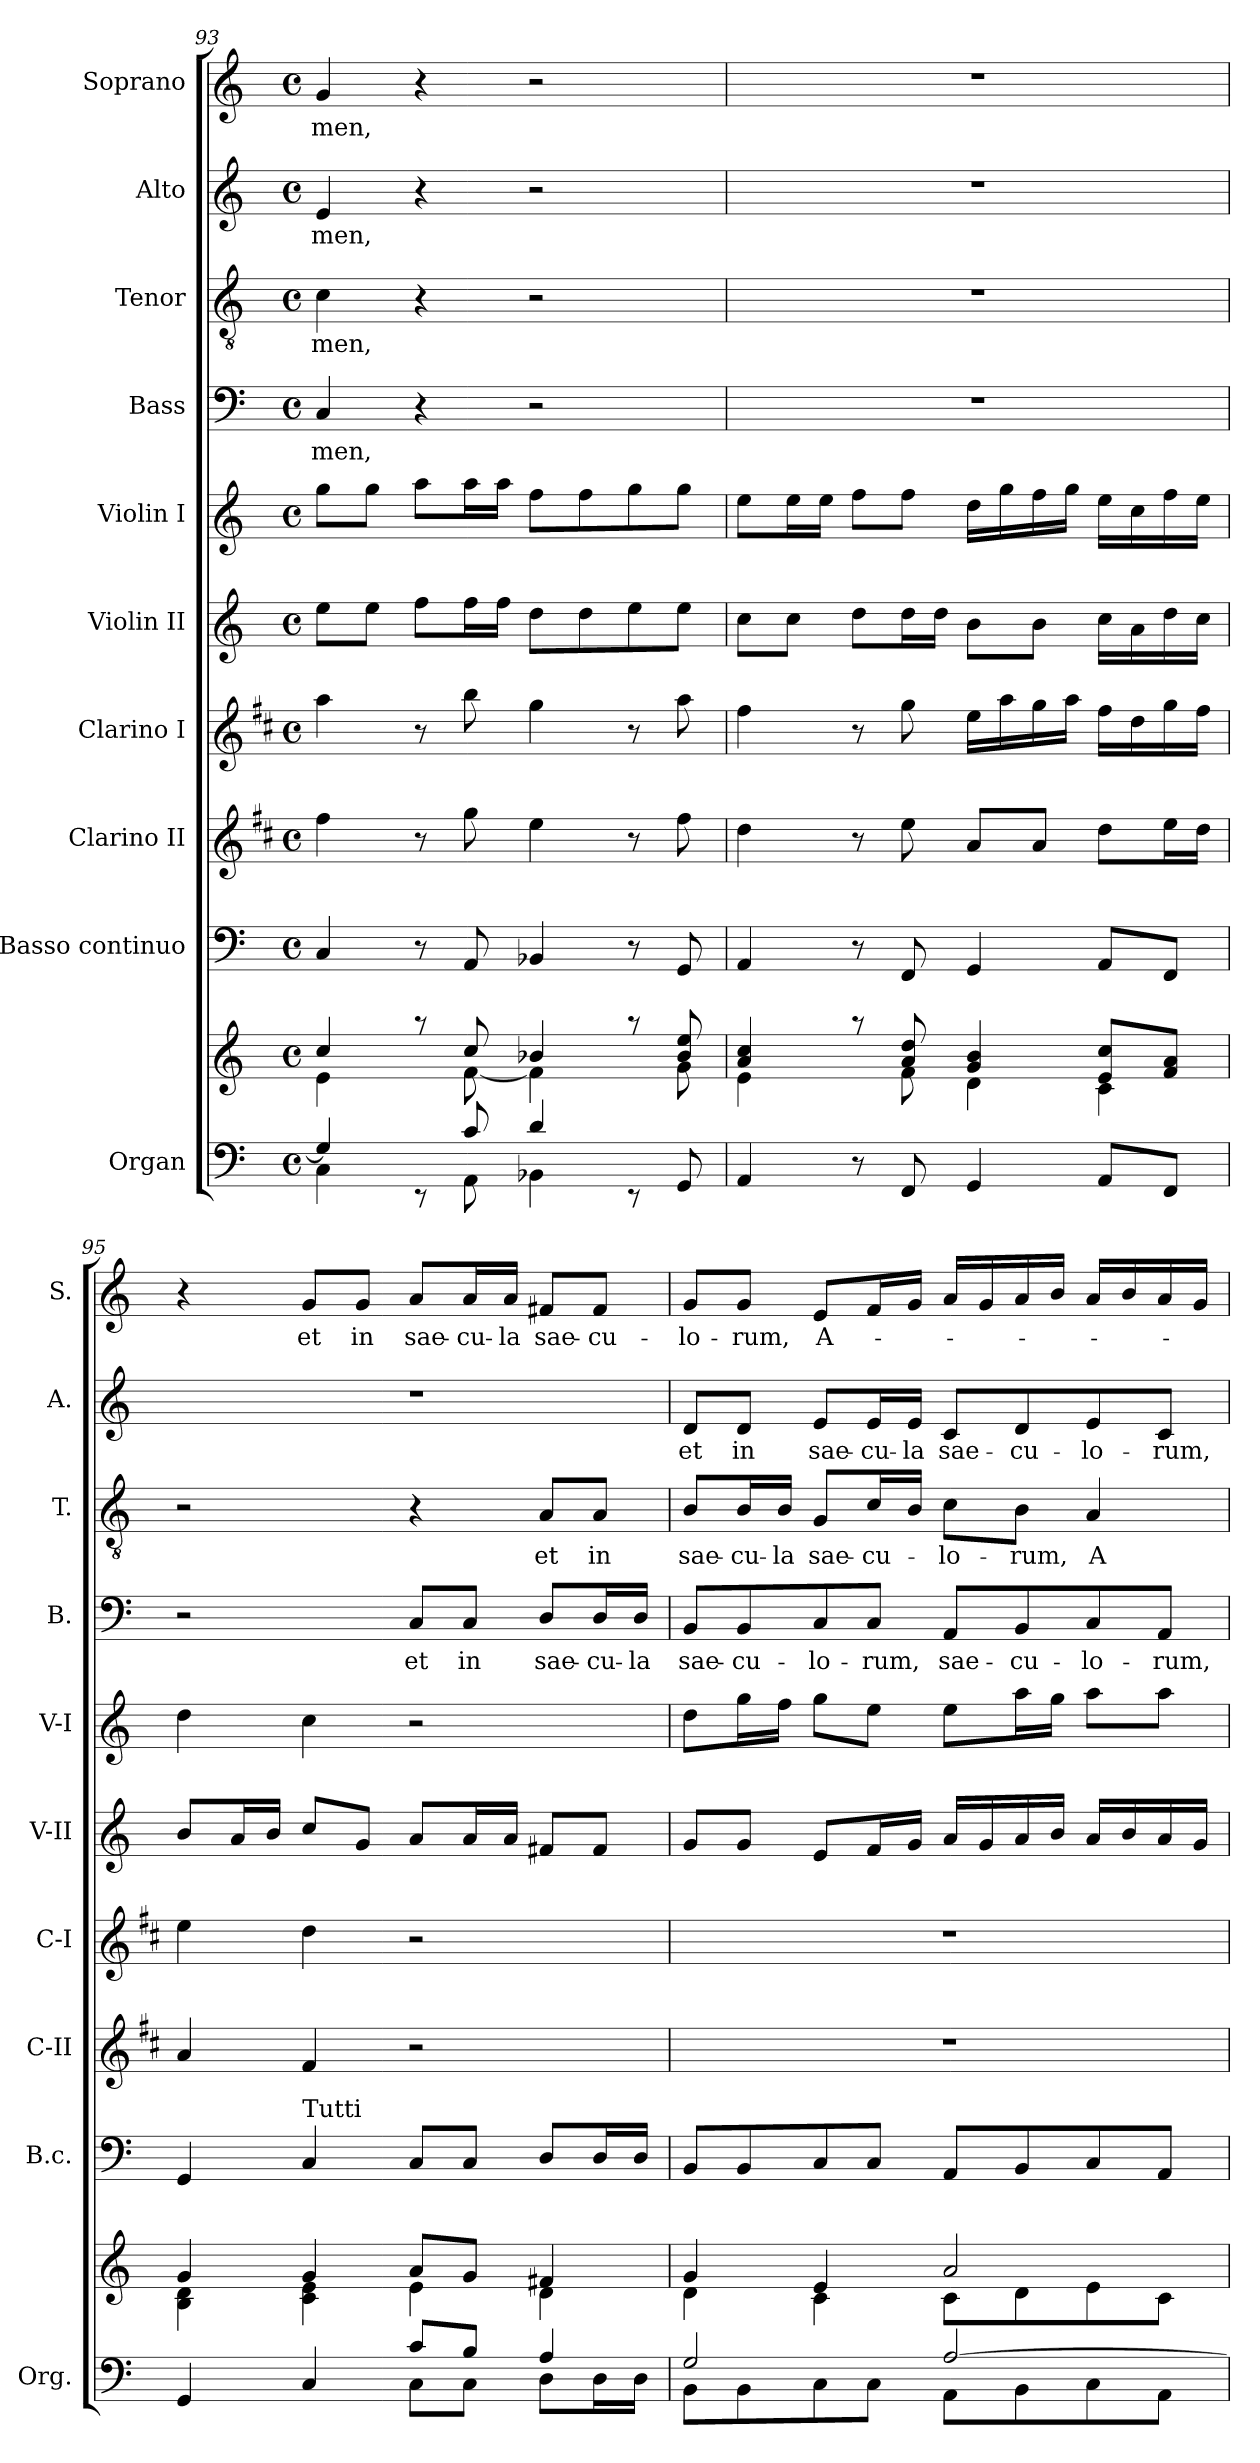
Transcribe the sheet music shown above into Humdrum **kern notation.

**kern	**kern	**kern	**kern	**kern	**kern	**kern	**kern	**text	**kern	**text	**kern	**text	**kern	**text
*part10	*part10	*part9	*part8	*part7	*part6	*part5	*part4	*part4	*part3	*part3	*part2	*part2	*part1	*part1
*staff11	*staff10	*staff9	*staff8	*staff7	*staff6	*staff5	*staff4	*staff4	*staff3	*staff3	*staff2	*staff2	*staff1	*staff1
*I"Organ	*	*I"Basso  continuo	*I"Clarino II	*I"Clarino I	*I"Violin II	*I"Violin I	*I"Bass	*	*I"Tenor	*	*I"Alto	*	*I"Soprano	*
*I'Org.	*	*I'B.c.	*I'C-II	*I'C-I	*I'V-II	*I'V-I	*I'B.	*	*I'T.	*	*I'A.	*	*I'S.	*
*clefF4	*clefG2	*clefF4	*clefG2	*clefG2	*clefG2	*clefG2	*clefF4	*	*clefGv2	*	*clefG2	*	*clefG2	*
*	*	*	*ITrd1c2	*ITrd1c2	*	*	*	*	*	*	*	*	*	*
*k[]	*k[]	*k[]	*k[]	*k[]	*k[]	*k[]	*k[]	*	*k[]	*	*k[]	*	*k[]	*
*C:	*C:	*C:	*C:	*C:	*C:	*C:	*C:	*	*C:	*	*C:	*	*C:	*
*M4/4	*M4/4	*M4/4	*M4/4	*M4/4	*M4/4	*M4/4	*M4/4	*	*M4/4	*	*M4/4	*	*M4/4	*
*met(c)	*met(c)	*met(c)	*met(c)	*met(c)	*met(c)	*met(c)	*met(c)	*	*met(c)	*	*met(c)	*	*met(c)	*
=93	=93	=93	=93	=93	=93	=93	=93	=93	=93	=93	=93	=93	=93	=93
*^	*^	*	*	*	*	*	*	*	*	*	*	*	*	*
!	!	!	!	!	!	!	!	!	!	!LO:LY:b	!	!LO:LY:b	!	!LO:LY:b	!	!LO:LY:b
4G/]	4C\	4cc/	4e\	4C/	4ee\	4gg\	8ee\L	8gg\L	4C/	-men,	4c\	-men,	4e/	-men,	4g/	-men,
.	.	.	.	.	.	.	8ee\J	8gg\J	.	.	.	.	.	.	.	.
8ryy	8rEE	8raa	8ryy	8r	8r	8r	8ff\L	8aa\L	4r	.	4r	.	4r	.	4r	.
8c/	8AA\	8cc/	[<8f\	8AA/	8ff\	8aa\	16ff\L	16aa\L	.	.	.	.	.	.	.	.
.	.	.	.	.	.	.	16ff\JJ	16aa\JJ	.	.	.	.	.	.	.	.
4d/	4BB-X\	4b-X/	4f\]	4BB-X/	4dd\	4ff\	8dd\L	8ff\L	2r	.	2r	.	2r	.	2r	.
.	.	.	.	.	.	.	8dd\	8ff\	.	.	.	.	.	.	.	.
4ryy	8rEE	8raa	8ryy	8r	8r	8r	8ee\	8gg\	.	.	.	.	.	.	.	.
.	8GG/	8b-/ 8ee/	8g\	8GG/	8ee\	8gg\	8ee\J	8gg\J	.	.	.	.	.	.	.	.
*v	*v	*	*	*	*	*	*	*	*	*	*	*	*	*	*	*
=94	=94	=94	=94	=94	=94	=94	=94	=94	=94	=94	=94	=94	=94	=94	=94
4AA/	4a/ 4cc/	4e\	4AA/	4cc\	4ee\	8cc\L	8ee\L	1r	.	1r	.	1r	.	1r	.
.	.	.	.	.	.	8cc\J	16ee\L	.	.	.	.	.	.	.	.
.	.	.	.	.	.	.	16ee\JJ	.	.	.	.	.	.	.	.
8r	8raa	8ryy	8r	8r	8r	8dd\L	8ff\L	.	.	.	.	.	.	.	.
8FF/	8a/ 8dd/	8f\	8FF/	8dd\	8ff\	16dd\L	8ff\J	.	.	.	.	.	.	.	.
.	.	.	.	.	.	16dd\JJ	.	.	.	.	.	.	.	.	.
4GG/	4g/ 4b/	4d\	4GG/	8g/L	16dd\LL	8b\L	16dd\LL	.	.	.	.	.	.	.	.
.	.	.	.	.	16gg\	.	16gg\	.	.	.	.	.	.	.	.
.	.	.	.	8g/J	16ff\	8b\J	16ff\	.	.	.	.	.	.	.	.
.	.	.	.	.	16gg\JJ	.	16gg\JJ	.	.	.	.	.	.	.	.
8AA/L	8e/ 8cc/L	4c\	8AA/L	8cc\L	16ee\LL	16cc\LL	16ee\LL	.	.	.	.	.	.	.	.
.	.	.	.	.	16cc\	16a\	16cc\	.	.	.	.	.	.	.	.
8FF/J	8f/ 8a/J	.	8FF/J	16dd\L	16ff\	16dd\	16ff\	.	.	.	.	.	.	.	.
.	.	.	.	16cc\JJ	16ee\JJ	16cc\JJ	16ee\JJ	.	.	.	.	.	.	.	.
=95	=95	=95	=95	=95	=95	=95	=95	=95	=95	=95	=95	=95	=95	=95	=95
*^	*	*	*	*	*	*	*	*	*	*	*	*	*	*	*
4GG/	2ryy	4g/	4B\ 4d\	4GG/	4g/	4dd\	8b/L	4dd\	2r	.	2r	.	1r	.	4r	.
.	.	.	.	.	.	.	16a/L	.	.	.	.	.	.	.	.	.
.	.	.	.	.	.	.	16b/JJ	.	.	.	.	.	.	.	.	.
!	!	!	!	!LO:TX:a:t=Tutti	!	!	!	!	!	!	!	!	!	!	!	!
!	!	!	!	!	!	!	!	!	!	!	!	!	!	!	!	!LO:LY:b
4C/	.	4g/	4c\ 4e\	4C/	4e/	4cc\	8cc/L	4cc\	.	.	.	.	.	.	8g/L	et
!	!	!	!	!	!	!	!	!	!	!	!	!	!	!	!	!LO:LY:b
.	.	.	.	.	.	.	8g/J	.	.	.	.	.	.	.	8g/J	in
!	!	!	!	!	!	!	!	!	!	!LO:LY:b	!	!	!	!	!	!LO:LY:b
8c/L	8C\L	8a/L	4e\	8C/L	2r	2r	8a/L	2r	8C/L	et	4r	.	.	.	8a/L	sae-
!	!	!	!	!	!	!	!	!	!	!LO:LY:b	!	!	!	!	!	!LO:LY:b
8B/J	8C\J	8g/J	.	8C/J	.	.	16a/L	.	8C/J	in	.	.	.	.	16a/L	-cu-
!	!	!	!	!	!	!	!	!	!	!	!	!	!	!	!	!LO:LY:b
.	.	.	.	.	.	.	16a/JJ	.	.	.	.	.	.	.	16a/JJ	-la
!	!	!	!	!	!	!	!	!	!	!LO:LY:b	!	!LO:LY:b	!	!	!	!LO:LY:b
4A/	8D\L	4f#X/	4d\	8D/L	.	.	8f#X/L	.	8D/L	sae-	8A/L	et	.	.	8f#X/L	sae-
!	!	!	!	!	!	!	!	!	!	!LO:LY:b	!	!LO:LY:b	!	!	!	!LO:LY:b
.	16D\L	.	.	16D/L	.	.	8f#/J	.	16D/L	-cu-	8A/J	in	.	.	8f#/J	-cu-
!	!	!	!	!	!	!	!	!	!	!LO:LY:b	!	!	!	!	!	!
.	16D\JJ	.	.	16D/JJ	.	.	.	.	16D/JJ	-la	.	.	.	.	.	.
!!LO:PB:g=z
=96	=96	=96	=96	=96	=96	=96	=96	=96	=96	=96	=96	=96	=96	=96	=96	=96
!	!	!	!	!	!	!	!	!	!	!LO:LY:b	!	!LO:LY:b	!	!LO:LY:b	!	!LO:LY:b
2G/	8BB\L	4g/	4d\	8BB/L	1r	1r	8g/L	8dd\L	8BB/L	sae-	8B/L	sae-	8d/L	et	8g/L	-lo-
!	!	!	!	!	!	!	!	!	!	!LO:LY:b	!	!LO:LY:b	!	!LO:LY:b	!	!LO:LY:b
.	8BB\	.	.	8BB/	.	.	8g/J	16gg\L	8BB/	-cu-	16B/L	-cu-	8d/J	in	8g/J	-rum,
!	!	!	!	!	!	!	!	!	!	!	!	!LO:LY:b	!	!	!	!
.	.	.	.	.	.	.	.	16ff\JJ	.	.	16B/JJ	-la	.	.	.	.
!	!	!	!	!	!	!	!	!	!	!LO:LY:b	!	!LO:LY:b	!	!LO:LY:b	!	!LO:LY:b
.	8C\	4e/	4c\	8C/	.	.	8e/L	8gg\L	8C/	-lo-	8G/L	sae-	8e/L	sae-	8e/L	A-
!	!	!	!	!	!	!	!	!	!	!LO:LY:b	!	!LO:LY:b	!	!LO:LY:b	!	!
.	8C\J	.	.	8C/J	.	.	16f/L	8ee\J	8C/J	-rum,	16c/L	-cu-	16e/L	-cu-	16f/L	.
!	!	!	!	!	!	!	!	!	!	!	!	!	!	!LO:LY:b	!	!
.	.	.	.	.	.	.	16g/JJ	.	.	.	16B/JJ	.	16e/JJ	-la	16g/JJ	.
!	!	!	!	!	!	!	!	!	!	!LO:LY:b	!	!LO:LY:b	!	!LO:LY:b	!	!
[>2A/	8AA\L	2a/	8c\L	8AA/L	.	.	16a/LL	8ee\L	8AA/L	sae-	8c\L	-lo-	8c/L	sae-	16a/LL	.
.	.	.	.	.	.	.	16g/	.	.	.	.	.	.	.	16g/	.
!	!	!	!	!	!	!	!	!	!	!LO:LY:b	!	!LO:LY:b	!	!LO:LY:b	!	!
.	8BB\	.	8d\	8BB/	.	.	16a/	16aa\L	8BB/	-cu-	8B\J	-rum,	8d/	-cu-	16a/	.
.	.	.	.	.	.	.	16b/JJ	16gg\JJ	.	.	.	.	.	.	16b/JJ	.
!	!	!	!	!	!	!	!	!	!	!LO:LY:b	!	!LO:LY:b	!	!LO:LY:b	!	!
.	8C\	.	8e\	8C/	.	.	16a/LL	8aa\L	8C/	-lo-	4A/	A-	8e/	-lo-	16a/LL	.
.	.	.	.	.	.	.	16b/	.	.	.	.	.	.	.	16b/	.
!	!	!	!	!	!	!	!	!	!	!LO:LY:b	!	!	!	!LO:LY:b	!	!
.	8AA\J	.	8c\J	8AA/J	.	.	16a/	8aa\J	8AA/J	-rum,	.	.	8c/J	-rum,	16a/	.
.	.	.	.	.	.	.	16g/JJ	.	.	.	.	.	.	.	16g/JJ	.
*v	*v	*	*	*	*	*	*	*	*	*	*	*	*	*	*	*
*	*v	*v	*	*	*	*	*	*	*	*	*	*	*	*	*
=	=	=	=	=	=	=	=	=	=	=	=	=	=	=
*-	*-	*-	*-	*-	*-	*-	*-	*-	*-	*-	*-	*-	*-	*-
